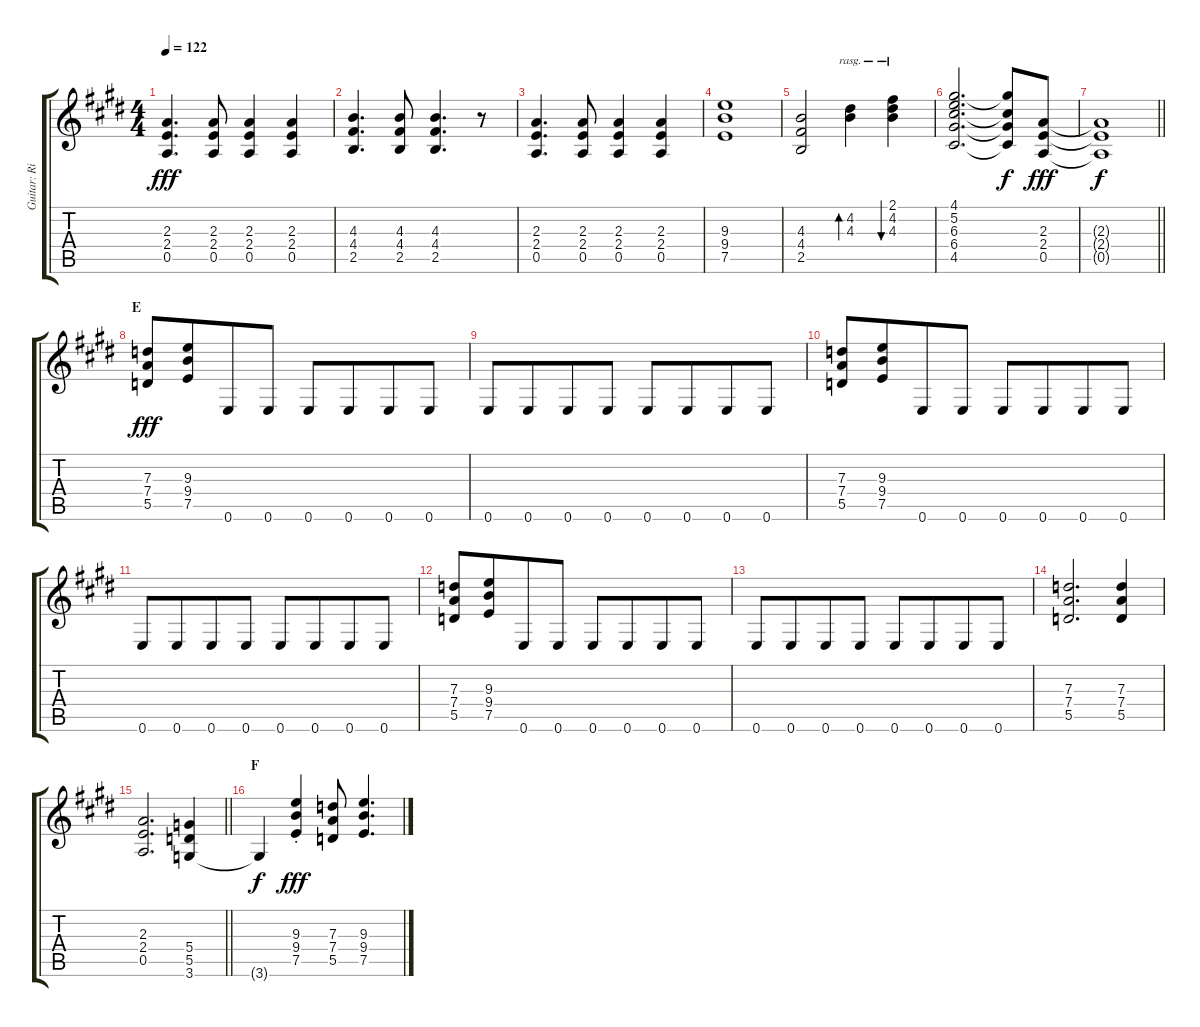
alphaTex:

\track ("Guitar: Rik" "Guitar: Ri") {instrument overdrivenguitar}
\staff {score tabs}
\tuning (E4 B3 G3 D3 A2 E2) {hide}
\ts (4 4)
\tempo 122
\clef g2
\ks e
(2.3 2.4 0.5).4{d dy fff} (2.3 2.4 0.5).8 (2.3 2.4 0.5).4 (2.3 2.4 0.5).4 |
(4.3 4.4 2.5).4{d} (4.3 4.4 2.5).8 (4.3 4.4 2.5).4{d} r.8 |
(2.3 2.4 0.5).4{d} (2.3 2.4 0.5).8 (2.3 2.4 0.5).4 (2.3 2.4 0.5).4 |
(9.3 9.4 7.5).1 |
(4.3 4.4 2.5).2 (4.2 4.3).4{bd 240 rasg ii} (2.1 4.2 4.3).4{bu 120 rasg ii} |
(4.1 5.2 6.3 6.4 4.5).2{d} (4.1{t} 6.3{t} 6.4{t} 4.5{t}).8{dy f} (2.3 2.4 0.5).8{dy fff} |
\barLineRight lightlight
(2.3{t} 2.4{t} 0.5{t}).1{dy f} |
\section ("" "E")
(7.3 7.4 5.5).8{dy fff} (9.3 9.4 7.5).8{beam merge} 0.6.8 0.6.8 0.6.8 0.6.8{beam merge} 0.6.8 0.6.8 |
0.6.8 0.6.8{beam merge} 0.6.8 0.6.8 0.6.8 0.6.8{beam merge} 0.6.8 0.6.8 |
(7.3 7.4 5.5).8 (9.3 9.4 7.5).8{beam merge} 0.6.8 0.6.8 0.6.8 0.6.8{beam merge} 0.6.8 0.6.8 |
0.6.8 0.6.8{beam merge} 0.6.8 0.6.8 0.6.8 0.6.8{beam merge} 0.6.8 0.6.8 |
(7.3 7.4 5.5).8 (9.3 9.4 7.5).8{beam merge} 0.6.8 0.6.8 0.6.8 0.6.8{beam merge} 0.6.8 0.6.8 |
0.6.8 0.6.8{beam merge} 0.6.8 0.6.8 0.6.8 0.6.8{beam merge} 0.6.8 0.6.8 |
(7.3 7.4 5.5).2{d} (7.3 7.4 5.5).4 |
\barLineRight lightlight
(2.3 2.4 0.5).2{d} (5.4 5.5 3.6).4 |
\section ("" "F")
3.6{t}.4{dy f} (9.3{st} 9.4{st} 7.5{st}).4{dy fff} (7.3 7.4 5.5).8 (9.3 9.4 7.5).4{d}
